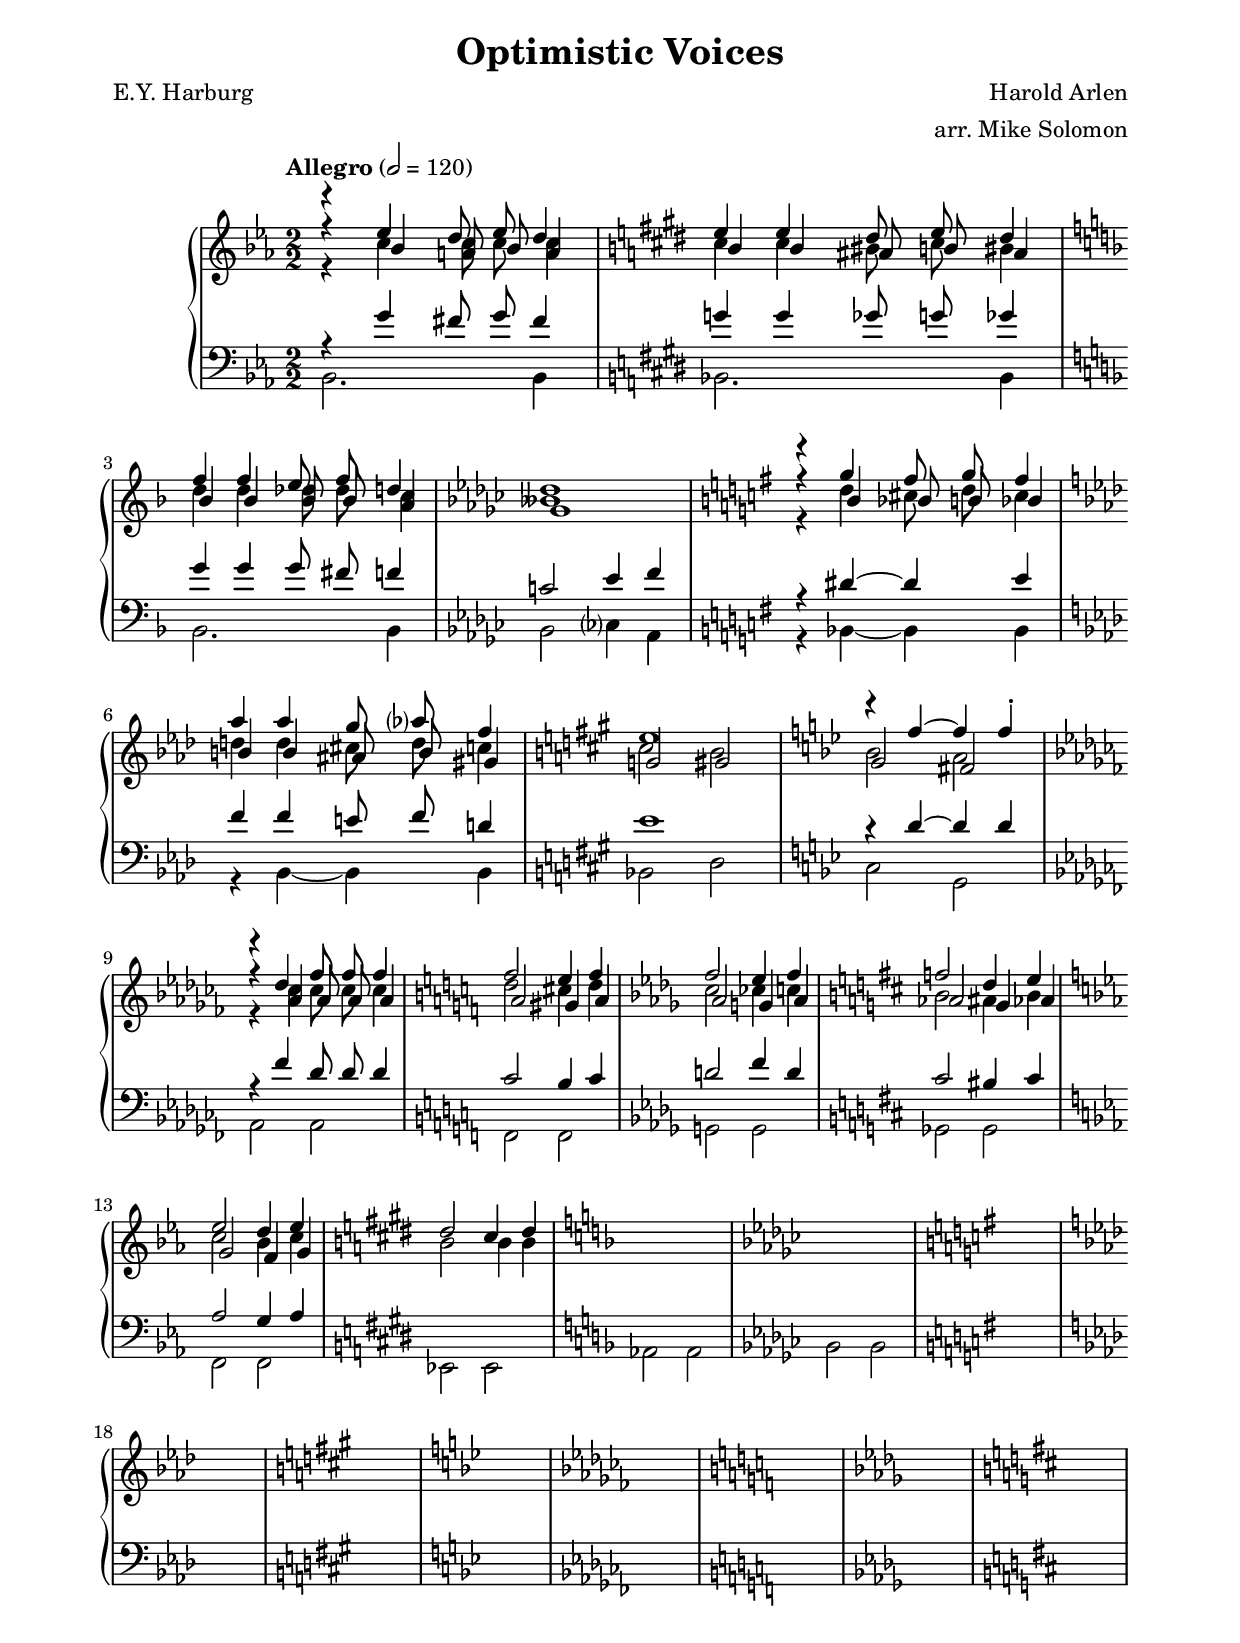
\version "2.17.0"
\include "defs-devel.ly"
\paper {
  footnote-separator-markup = \markup { \column { " "\override #`(span-factor . 1/5) { \draw-hline } }}
  footnote-padding = 5\mm
  top-system-spacing = #'((basic-distance . 1) (minimum-distance . 0) (padding . 1) (stretchability . 40))
  bottom-system-spacing = #'((basic-distance . 1) (minimum-distance . 0) (padding . 1) (stretchability . 50))
  ragged-right = ##f
  left-margin = 0.75\in
  right-margin = 0.75\in
  top-margin = 0.5\in
  bottom-margin = 0.6\in
  ragged-last-bottom = ##f
  %max-systems-per-page = #2
}

#(ly:set-option 'point-and-click #f)

MyRed = \Red
MyBlack = \Black
myred = \once \override NoteHead.color = #red
myblack = \revert NoteHead.color
%MyRed = \revert NoteHead.color
%MyBlack = \revert NoteHead.color
%myred = \revert NoteHead.color
%myblack = \revert NoteHead.color

agogic = #(make-articulation "downbow")

\header {
  title = "Optimistic Voices"
  %subtitle = \markup { for Ahti Sonninen }
  composer = "Harold Arlen"
  poet = "E.Y. Harburg"
  arranger = "arr. Mike Solomon"
}

nothing = {}

marks = {
  \time 2/2
  \tempo "Allegro" 2=120
  \key ees \major
  s1 |
  \key e \major
  s1 |
  \key f \major
  s1 |
  \key ges \major
  s1 |
  \key g \major
  s1 |
  \key aes \major
  s1 |
  \key a \major
  s1 |
  \key bes \major
  s1 |
  \key ces \major
  s1 |
  \key c \major
  s1 |
  \key des \major
  s1 |
  \key d \major
  s1 |
  \key ees \major
  s1 |
  \key e \major
  s1 |
  \key f \major
  s1 |
  \key ges \major
  s1 |
  \key g \major
  s1 |
  \key aes \major
  s1 |
  \key a \major
  s1 |
  \key bes \major
  s1 |
  \key ces \major
  s1 |
  \key c \major
  s1 |
  \key des \major
  s1 |
  \key d \major
  s1 |
}

prefatoryMatter = {
  #(set-accidental-style 'modern-cautionary)
}

soprano = \relative c'' { \autoBeamOff
  \prefatoryMatter
  r4 ees d8 ees d4 |
  e e dis8 e dis4 |
  f f e8 f d4 |
  des1 |
  r4 g fis8 g fis4 |
  aes aes g8 aes f4 |
  e1 |
  r4 f ~ f f-. |
  r4 des fes8 fes fes4 |
  f2 e4 f |
  f2 ees4 f |
  f2 d4 e |
  ees2 d4 ees |
  dis2 cis4 dis |
}

sopranoWords = \lyricmode {
}

mezzo = \relative c'' { \autoBeamOff
  \prefatoryMatter
  r4 c c8 c c4 |
  cis cis bis8 cis bis4 |
  d d des8 des c4 |
  beses1 |
  r4 d cis8 d cis4 |
  d d cis8 d c4 |
  cis2 b |
  bes a |
  %r4 d4 ~ d d-. |
  r4 ces ces8 ces ces4 |
  d2 cis4 d |
  c2 ces4 c |
  b2 ais4 b |
  c2 bes4 c |
  b2 b4 b4 |
}

mezzoWords = \lyricmode {
}

alto = \relative c'' { \autoBeamOff
  \prefatoryMatter
  r4 bes a8 bes a4 |
  b b ais8 b ais4 |
  bes bes bes8 bes a4 |
  ges1 |
  r4 b bes8 b bes4 |
  b b ais8 b gis4 |
  g2 gis |
  g fis |
  r4 aes4 aes8 aes aes4 |
  a2 gis4 a |
  aes2 g4 aes |
  aes2 g4 aes |
  g2 f4 g |
}

altoWords = \lyricmode {
}
%e b' d g
tenor = \relative c'' {
  \autoBeamOff
  \prefatoryMatter
  \clef "treble_8"
  r4 g fis8 g fis4 |
  g g ges8 g ges4 |
  g g g8 fis f4 |
  c2 ees4 f |
  r dis ~ dis e |
  f f e8 f d4 |
  e1 |
  r4 d ~ d d |
  r4 fes4 des8 des des4 |
  c2 b4 c |
  d2 f4 d |
  cis2 bis4 cis |
  aes2 g4 aes |
}

tenorWords = \lyricmode {
}

bass = \relative c {
  \autoBeamOff
  \prefatoryMatter
  \clef bass
  bes2. bes4 |
  bes2. bes4 |
  bes2. bes4 |
  bes2 ces4 aes |
  r4 bes ~ bes bes |
  r4 bes ~ bes bes |
  bes2 d |
  c g |
  aes2 aes
  f f |
  g2 g |
  ges ges |
  f f |
  ees ees |
  aes aes |
  bes bes |
}

bassWords = \lyricmode {
}
%{
%%% SCORE
#(set-global-staff-size 16)

\score {
  \new ChoirStaff <<
    \new Staff \with { instrumentName = #"Bitch" %shortInstrumentName = #"M."
} <<
      \new Voice = "soprano" { << { \numericTimeSignature
        \soprano
      } {
        \marks
      } {
        \nothing
      }>> }
      \new Lyrics \lyricsto "soprano" {
        \sopranoWords
      }
    >>
    \new Staff \with { instrumentName = #"Dörty" %shortInstrumentName = #"E."
} <<
      \new Voice = "mezzo" { << { \numericTimeSignature
        \mezzo
      } {
        \marks
      } >> }
      \new Lyrics \lyricsto "mezzo" {
        \mezzoWords
      }
    >>
    \new Staff \with { instrumentName = #"Ttö" %shortInstrumentName = #"Mk."
} <<
      \new Voice = "alto" { << { \numericTimeSignature
        \alto
      } {
        \marks
      } >> }
      \new Lyrics \lyricsto "alto" {
        \altoWords
      }
    >>
    \new Staff \with { instrumentName = #"Fakbyd" %shortInstrumentName = #"R."
} <<
      \new Voice = "tenor" { << { \numericTimeSignature
        \tenor
      } {
        \marks
      } >> }
      \new Lyrics \lyricsto "tenor" {
        \tenorWords
      }
    >>
    \new Staff \with { instrumentName = #"Wysr" %shortInstrumentName = #"P." %\markup { \concat { E \super u . } }
} <<
      \new Voice = "bass" { << { \numericTimeSignature
        \bass
      } {
        \marks
      } >> }
      \new Lyrics \lyricsto "bass" {
        \bassWords
      }
    >>
  >>
  \layout {
    \context {
      \Voice
      \override TextScript #'layer = #6
      \override NoteHead #'layer = #7
      \override Glissando #'breakable = ##t
      \override TupletNumber #'breakable = ##t
      \override TupletBracket #'breakable = ##t
      \override DynamicLineSpanner #'direction = #UP
      %\override Slur #'direction = #UP
      \remove "Forbid_line_break_engraver"
    }
    \context {
      \Staff
      %\consists "Metronome_mark_engraver"
      \override TimeSignature #'style = #'numbered
      \override StaffSymbol #'layer = #4
      \override TimeSignature #'layer = #3
      \override TimeSignature #'whiteout = ##t
    }
    \context {
      \Lyrics
      %\override LyricText #'whiteout = ##t
      \override LyricText #'layer = #6
    }
    \context {
      \Score
      %\remove "Metronome_mark_engraver"
      \override NonMusicalPaperColumn #'allow-loose-spacing = ##f
    }
  }
}

%}
%%% piano redux
#(set-global-staff-size 20)

\score {
  \new PianoStaff <<
    \new Staff <<
      \new Voice = "1" { \voiceOne << \soprano \marks >> }
      \new Voice = "2" { \voiceTwo \mezzo }
      \new Voice = "3" { \voiceThree \alto }
    >>
    \new Staff <<
      \new Voice = "4" { \voiceOne << \tenor \marks >> }
      \new Voice = "5" { \voiceTwo \bass }
    >>
  >>
  \layout {
    \context {
      \Voice
      \override TextScript #'layer = #6
      \override NoteHead #'layer = #7
      \override Glissando #'breakable = ##t
      \override TupletNumber #'breakable = ##t
      \override TupletBracket #'breakable = ##t
      \remove "Forbid_line_break_engraver"
    }
    \context {
      \Staff
      %\consists "Metronome_mark_engraver"
      \override TimeSignature #'style = #'numbered
      \override StaffSymbol #'layer = #4
      \override TimeSignature #'layer = #3
      \override TimeSignature #'whiteout = ##t
    }
    \context {
      \Lyrics
      %\override LyricText #'whiteout = ##t
      \override LyricText #'layer = #6
    }
    \context {
      \Score
      %\remove "Metronome_mark_engraver"
      \override NonMusicalPaperColumn #'allow-loose-spacing = ##f
    }
  }
}
%%% MIDI

\score {
  \new ChoirStaff <<
    \new Staff \with { instrumentName = #"Bitch" %shortInstrumentName = #"M."
} <<
      \new Voice = "soprano" { << { \numericTimeSignature
        \soprano
      } {
        \marks
      } >> }
      \new Lyrics \lyricsto "soprano" {
        \sopranoWords
      }
    >>
    \new Staff \with { instrumentName = #"Dörty" %shortInstrumentName = #"E."
} <<
      \new Voice = "mezzo" { \numericTimeSignature
        \mezzo
      }
      \new Lyrics \lyricsto "mezzo" {
        \mezzoWords
      }
    >>
    \new Staff \with { instrumentName = #"Ttö" %shortInstrumentName = #"Mk."
} <<
      \new Voice = "alto" { \numericTimeSignature
        \alto
      }
      \new Lyrics \lyricsto "alto" {
        \altoWords
      }
    >>
    \new Staff \with { instrumentName = #"Fakbyd" %shortInstrumentName = #"R."
} <<
      \new Voice = "tenor" { \numericTimeSignature
        \tenor
      }
      \new Lyrics \lyricsto "tenor" {
        \tenorWords
      }
    >>
    \new Staff \with { instrumentName = #"Wysr" %shortInstrumentName = #"P." %\markup { \concat { E \super u . } }
} <<
      \new Voice = "bass" { \numericTimeSignature
        \bass
      }
      \new Lyrics \lyricsto "bass" {
        \bassWords
      }
    >>
  >>
  \midi {}
}
